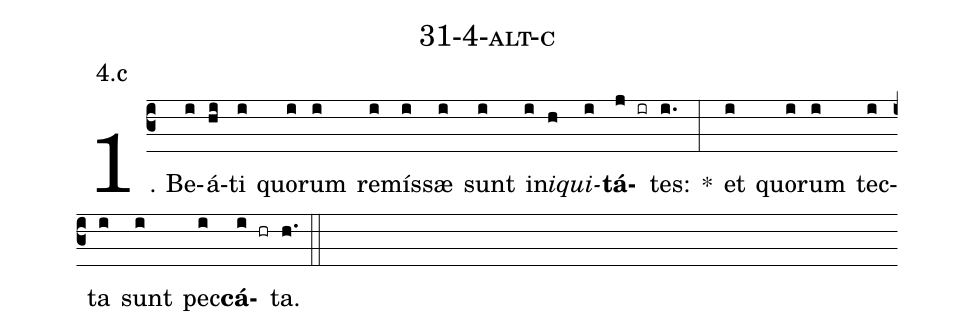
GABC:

name: 31-4-alt-c;
annotation: 4.c;
%%
(c3)1. Be(i)á(hi)ti(i) quo(i)rum(i) re(i)mís(i)sæ(i) sunt(i) in(i)<i>i</i>(h)<i>qui</i>(i)<b>tá</b>(j ir)tes:(i.) *(:) et(i) quo(i)rum(i) tec(i)ta(i) sunt(i) pec(i)<b>cá</b>(i hr)ta.(h.) (::)
